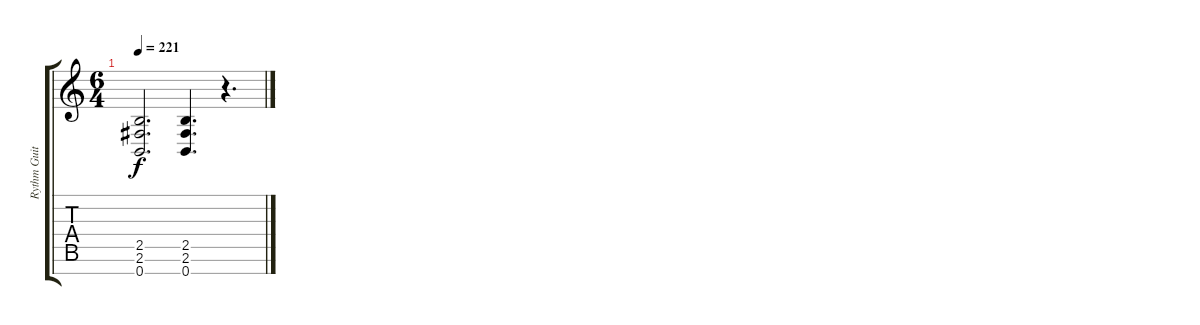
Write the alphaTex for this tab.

\track ("Rythm Guitar I" "Rythm Guit") {instrument overdrivenguitar}
\staff {score tabs}
\tuning (E4 B3 G3 D3 A2 E2 B1) {hide}
\ts (6 4)
\tempo 221
\clef g2
\ks c
(2.5 2.6 0.7).2{d dy f} (2.5 2.6 0.7).4{d} r.4{d}
